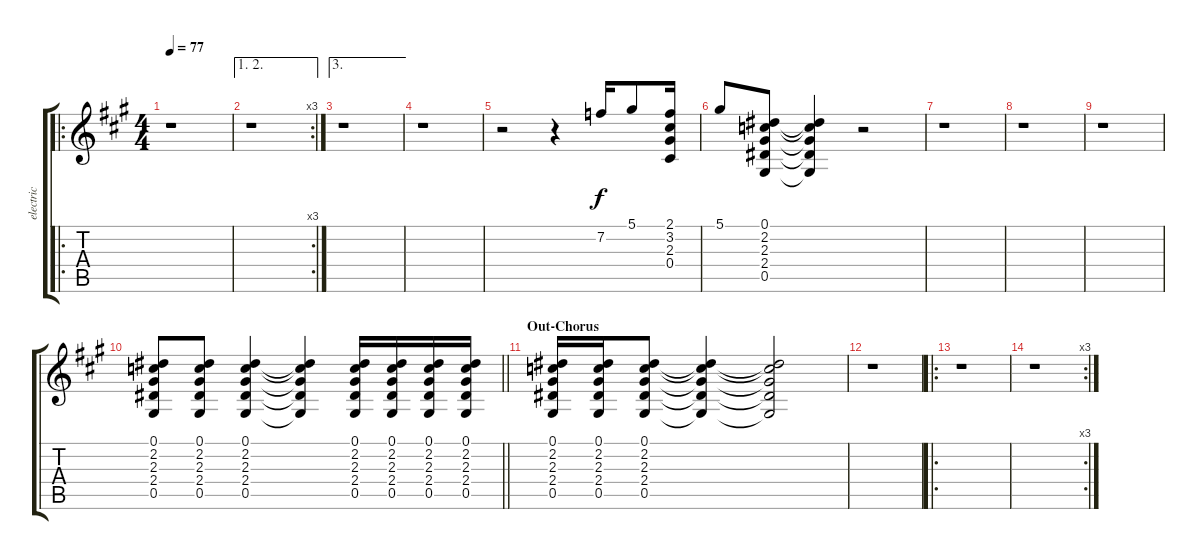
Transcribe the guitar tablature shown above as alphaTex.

\track ("electric" "electric") {instrument overdrivenguitar}
\staff {score tabs}
\tuning (Eb4 Bb3 Gb3 Db3 Ab2 Eb2) {hide}
\ro
\ts (4 4)
\tempo 77
\clef g2
\ks a
r.1{dy f} |
\ae (1 2)
\rc 3
r.1 |
\ae 3
r.1 |
r.1 |
r.2 r.4 7.2.16 5.1.8 (2.1 3.2 2.3 0.4).16 |
5.1.8 (0.1 2.2 2.3 2.4 0.5).8 (0.1{t} 2.2{t} 2.3{t} 2.4{t} 0.5{t}).4 r.2 |
r.1 |
r.1 |
r.1 |
\barLineRight lightlight
(0.1 2.2 2.3 2.4 0.5).8 (0.1 2.2 2.3 2.4 0.5).8 (0.1 2.2 2.3 2.4 0.5).4 (0.1{t} 2.2{t} 2.3{t} 2.4{t} 0.5{t}).4 (0.1 2.2 2.3 2.4 0.5).16 (0.1 2.2 2.3 2.4 0.5).16 (0.1 2.2 2.3 2.4 0.5).16 (0.1 2.2 2.3 2.4 0.5).16 |
\section ("" "Out-Chorus")
(0.1 2.2 2.3 2.4 0.5).16 (0.1 2.2 2.3 2.4 0.5).16 (0.1 2.2 2.3 2.4 0.5).8 (0.1{t} 2.2{t} 2.3{t} 2.4{t} 0.5{t}).4 (0.1{t} 2.2{t} 2.3{t} 2.4{t} 0.5{t}).2 |
r.1 |
\ro
r.1 |
\rc 3
r.1
